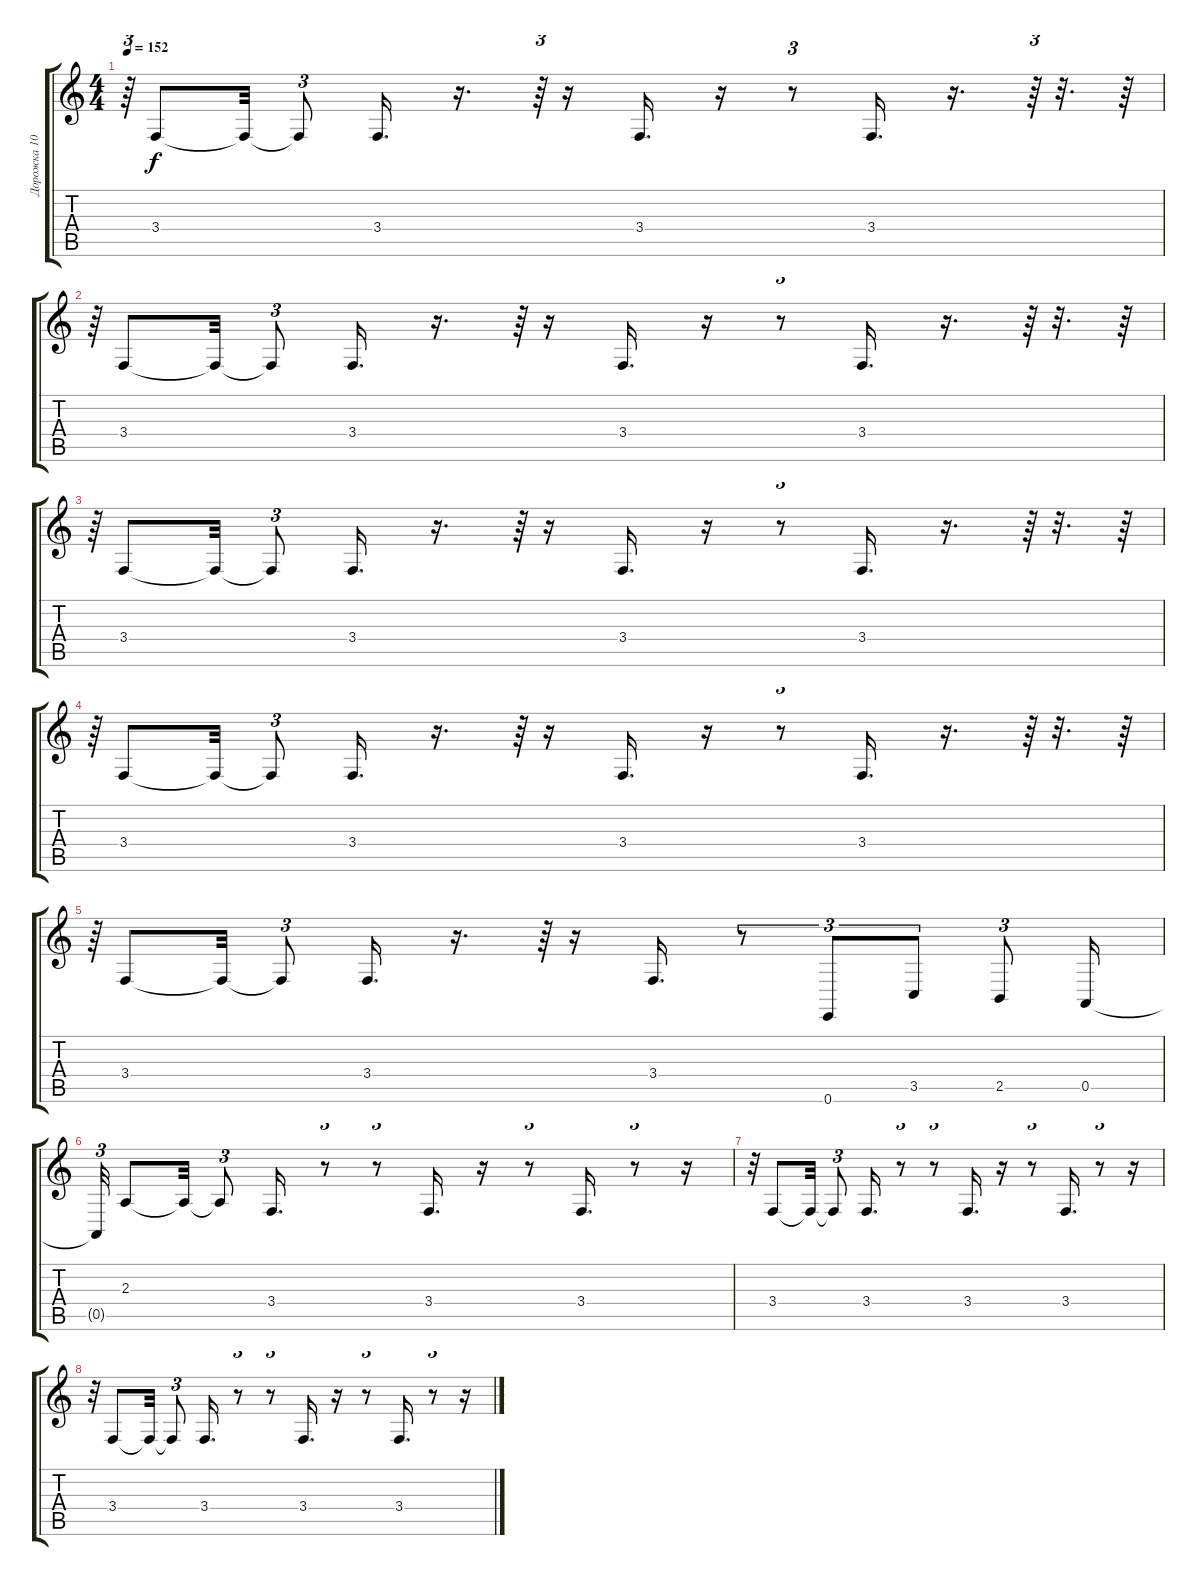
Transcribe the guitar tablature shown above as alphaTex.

\track ("Дорожка 10" "Дорожка 10") {instrument brightacousticpiano}
\staff {score tabs}
\tuning (E4 B3 G3 D3 A2 E2) {hide}
\ts (4 4)
\tempo 152
\clef g2
\ks c
r.64{tu (3 2) dy f} 3.4.8 3.4{t}.32 3.4{t}.8{tu (3 2)} 3.4.16{d} r.16{d} r.64{tu (3 2)} r.16 3.4.16{d} r.16 r.8{tu (3 2)} 3.4.16{d} r.16{d} r.64{tu (3 2)} r.32{d} r.64 |
r.64{tu (3 2)} 3.4.8 3.4{t}.32 3.4{t}.8{tu (3 2)} 3.4.16{d} r.16{d} r.64{tu (3 2)} r.16 3.4.16{d} r.16 r.8{tu (3 2)} 3.4.16{d} r.16{d} r.64{tu (3 2)} r.32{d} r.64 |
r.64{tu (3 2)} 3.4.8 3.4{t}.32 3.4{t}.8{tu (3 2)} 3.4.16{d} r.16{d} r.64{tu (3 2)} r.16 3.4.16{d} r.16 r.8{tu (3 2)} 3.4.16{d} r.16{d} r.64{tu (3 2)} r.32{d} r.64 |
r.64{tu (3 2)} 3.4.8 3.4{t}.32 3.4{t}.8{tu (3 2)} 3.4.16{d} r.16{d} r.64{tu (3 2)} r.16 3.4.16{d} r.16 r.8{tu (3 2)} 3.4.16{d} r.16{d} r.64{tu (3 2)} r.32{d} r.64 |
r.64{tu (3 2)} 3.4.8 3.4{t}.32 3.4{t}.8{tu (3 2)} 3.4.16{d} r.16{d} r.64{tu (3 2)} r.16 3.4.16{d} r.8{tu (3 2)} 0.6.8{tu (3 2)} 3.5.8{tu (3 2)} 2.5.8{tu (3 2)} 0.5.16 |
0.5{t}.32{tu (3 2)} 2.3.8 2.3{t}.32 2.3{t}.8{tu (3 2)} 3.4.16{d} r.8{tu (3 2)} r.8{tu (3 2)} 3.4.16{d} r.16 r.8{tu (3 2)} 3.4.16{d} r.8{tu (3 2)} r.16 |
r.32{tu (3 2)} 3.4.8 3.4{t}.32 3.4{t}.8{tu (3 2)} 3.4.16{d} r.8{tu (3 2)} r.8{tu (3 2)} 3.4.16{d} r.16 r.8{tu (3 2)} 3.4.16{d} r.8{tu (3 2)} r.16 |
r.32{tu (3 2)} 3.4.8 3.4{t}.32 3.4{t}.8{tu (3 2)} 3.4.16{d} r.8{tu (3 2)} r.8{tu (3 2)} 3.4.16{d} r.16 r.8{tu (3 2)} 3.4.16{d} r.8{tu (3 2)} r.16
